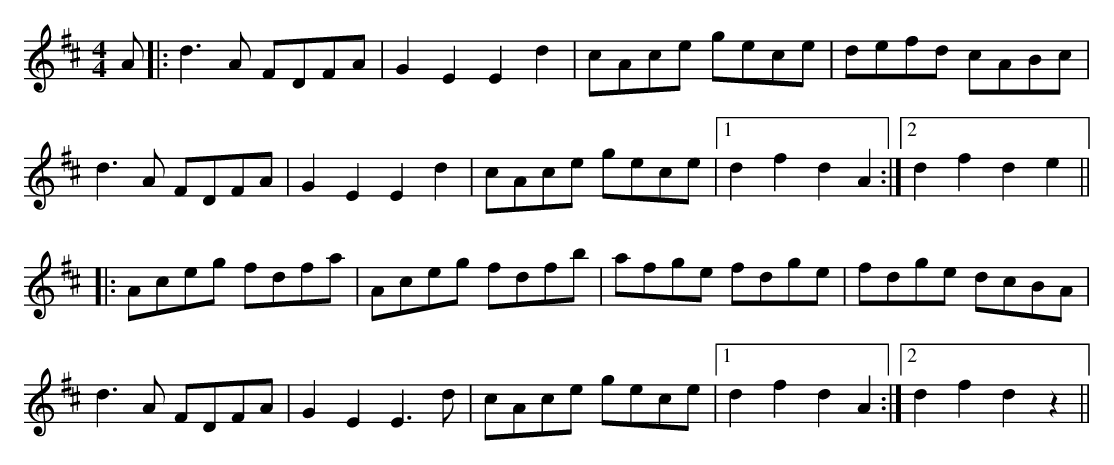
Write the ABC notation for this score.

X:1
M:4/4
K:D
A|:d3 A FDFA|G2 E2 E2 d2|cAce gece|defd cABc|
d3 A FDFA|G2 E2 E2 d2|cAce gece|1 d2 f2 d2 A2:|2 d2 f2 d2 e2||
|:Aceg fdfa|Aceg fdfb|afge fdge|fdge dcBA|
d3 A FDFA|G2 E2 E3 d|cAce gece|1 d2 f2 d2 A2:|2 d2 f2 d2 z2||
